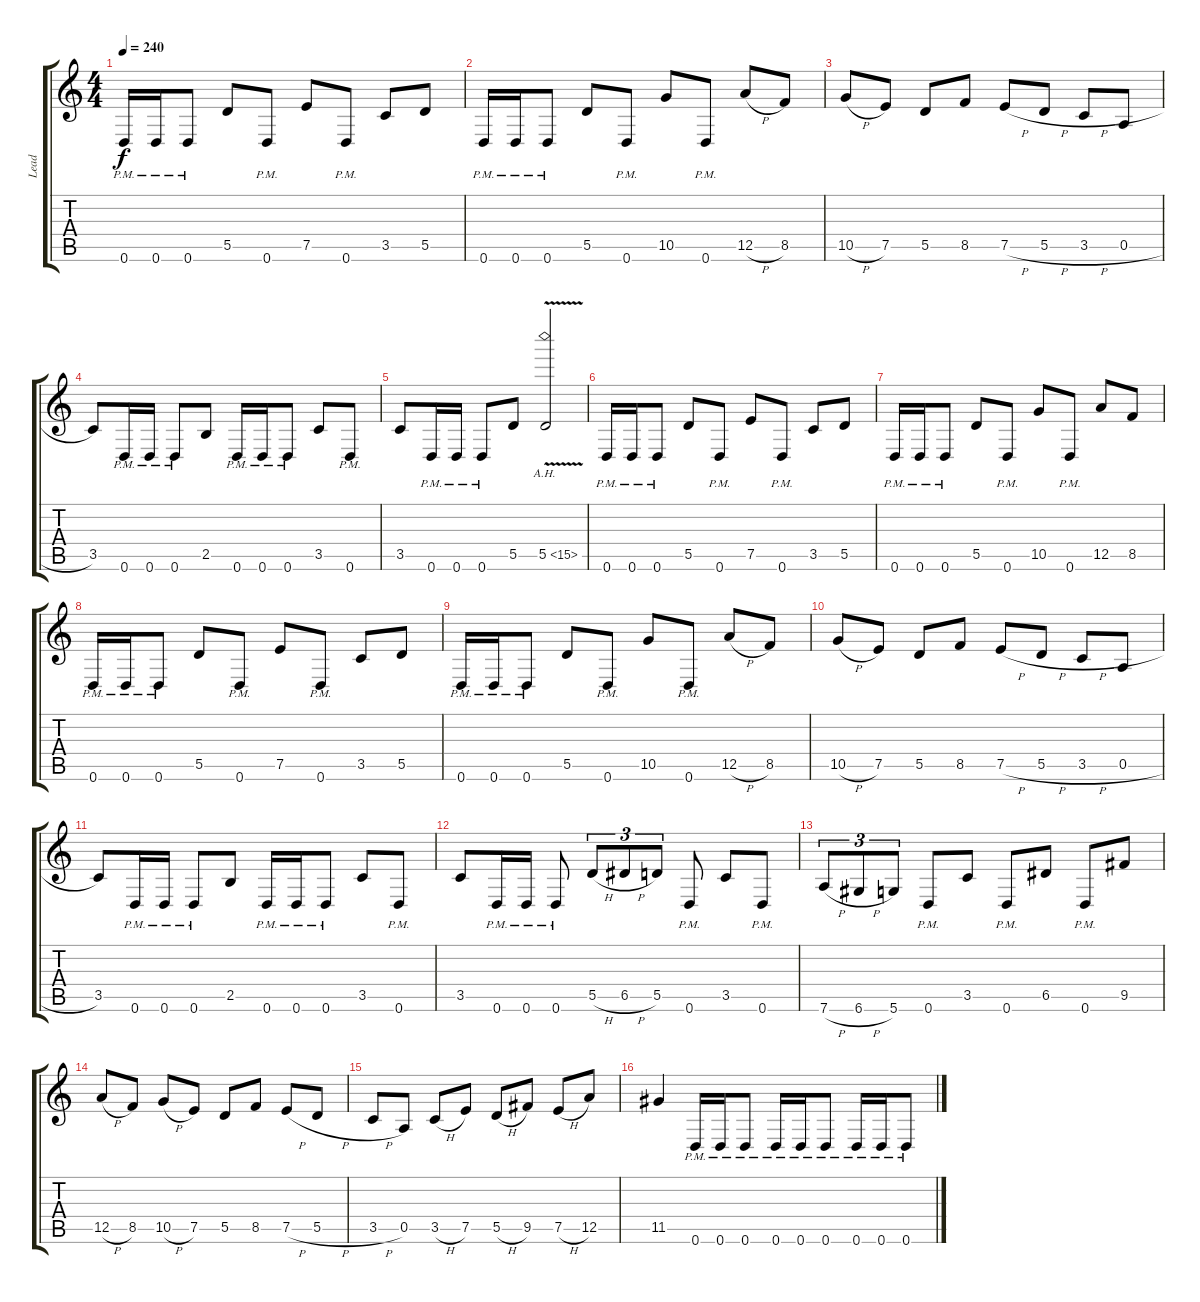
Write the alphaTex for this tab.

\track ("Lead" "Lead") {instrument distortionguitar}
\staff {score tabs}
\tuning (E4 B3 G3 D3 A2 D2) {hide}
\ts (4 4)
\tempo 240
\clef g2
\ks c
0.6{pm}.16{dy f} 0.6{pm}.16 0.6{pm}.8 5.5.8 0.6{pm}.8 7.5.8 0.6{pm}.8 3.5.8 5.5.8 |
0.6{pm}.16 0.6{pm}.16 0.6{pm}.8 5.5.8 0.6{pm}.8 10.5.8 0.6{pm}.8 12.5{h}.8 8.5.8 |
10.5{h}.8 7.5.8 5.5.8 8.5.8 7.5{h}.8 5.5{h}.8 3.5{h}.8 0.5{h}.8 |
3.5.8 0.6{pm}.16 0.6{pm}.16 0.6{pm}.8 2.5.8 0.6{pm}.16 0.6{pm}.16 0.6{pm}.8 3.5.8 0.6{pm}.8 |
3.5.8 0.6{pm}.16 0.6{pm}.16 0.6{pm}.8 5.5.8 5.5{ah 10 v}.2 |
0.6{pm}.16 0.6{pm}.16 0.6{pm}.8 5.5.8 0.6{pm}.8 7.5.8 0.6{pm}.8 3.5.8 5.5.8 |
0.6{pm}.16 0.6{pm}.16 0.6{pm}.8 5.5.8 0.6{pm}.8 10.5.8 0.6{pm}.8 12.5.8 8.5.8 |
0.6{pm}.16 0.6{pm}.16 0.6{pm}.8 5.5.8 0.6{pm}.8 7.5.8 0.6{pm}.8 3.5.8 5.5.8 |
0.6{pm}.16 0.6{pm}.16 0.6{pm}.8 5.5.8 0.6{pm}.8 10.5.8 0.6{pm}.8 12.5{h}.8 8.5.8 |
10.5{h}.8 7.5.8 5.5.8 8.5.8 7.5{h}.8 5.5{h}.8 3.5{h}.8 0.5{h}.8 |
3.5.8 0.6{pm}.16 0.6{pm}.16 0.6{pm}.8 2.5.8 0.6{pm}.16 0.6{pm}.16 0.6{pm}.8 3.5.8 0.6{pm}.8 |
3.5.8 0.6{pm}.16 0.6{pm}.16 0.6{pm}.8 5.5{h}.8{tu (3 2)} 6.5{h}.8{tu (3 2)} 5.5.8{tu (3 2)} 0.6{pm}.8 3.5.8 0.6{pm}.8 |
7.6{h}.8{tu (3 2)} 6.6{h}.8{tu (3 2)} 5.6.8{tu (3 2)} 0.6{pm}.8 3.5.8 0.6{pm}.8 6.5.8 0.6{pm}.8 9.5.8 |
12.5{h}.8 8.5.8 10.5{h}.8 7.5.8 5.5.8 8.5.8 7.5{h}.8 5.5{h}.8 |
3.5{h}.8 0.5.8 3.5{h}.8 7.5.8 5.5{h}.8 9.5.8 7.5{h}.8 12.5.8 |
11.5.4 0.6{pm}.16 0.6{pm}.16 0.6{pm}.8 0.6{pm}.16 0.6{pm}.16 0.6{pm}.8 0.6{pm}.16 0.6{pm}.16 0.6{pm}.8
